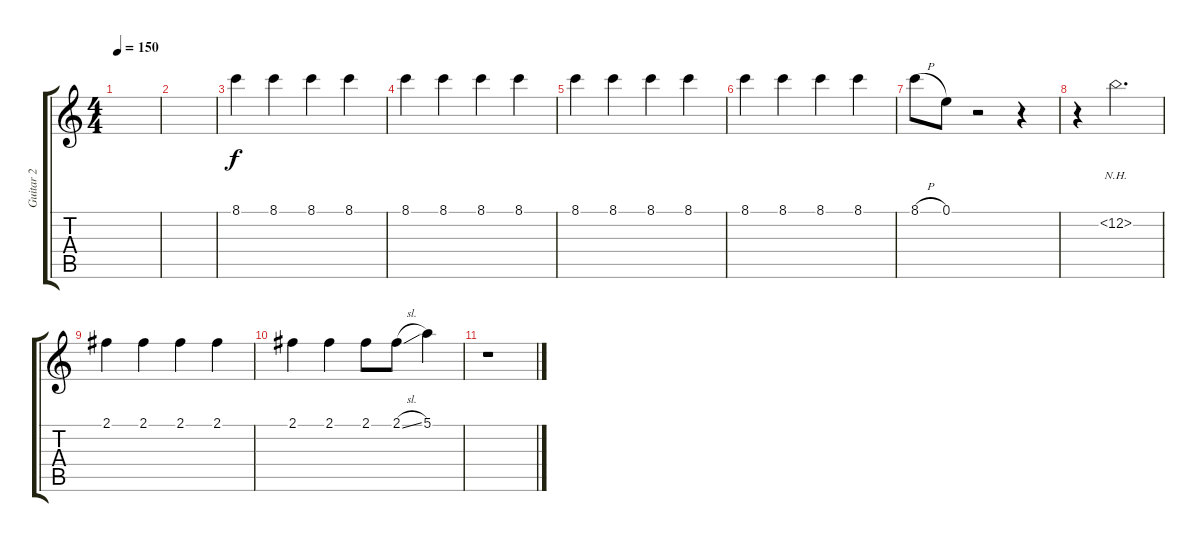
\track ("Guitar 2" "Guitar 2") {instrument electricguitarclean}
\staff {score tabs}
\tuning (E4 B3 G3 D3 A2 E2) {hide}
\ts (4 4)
\tempo 150
\clef g2
\ks c
|
|
8.1.4 8.1.4 8.1.4 8.1.4 |
8.1.4 8.1.4 8.1.4 8.1.4 |
8.1.4 8.1.4 8.1.4 8.1.4 |
8.1.4 8.1.4 8.1.4 8.1.4 |
8.1{h}.8 0.1.8 r.2 r.4 |
r.4 12.2{nh}.2{d} |
2.1.4 2.1.4 2.1.4 2.1.4 |
2.1.4 2.1.4 2.1.8 2.1{sl}.8 5.1.4 |
r.1
